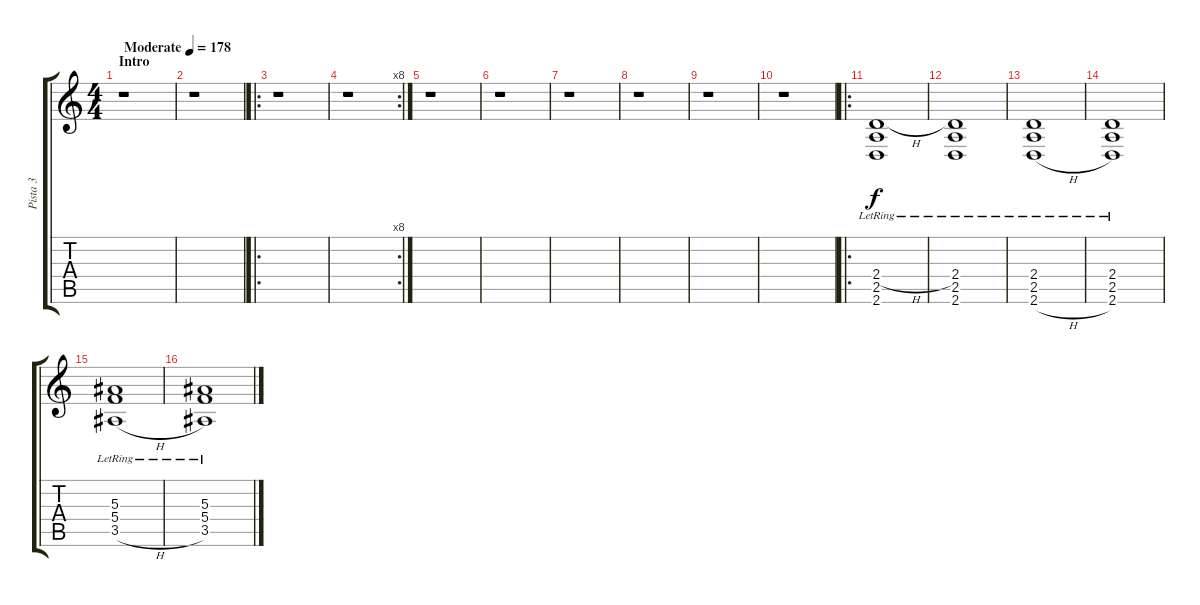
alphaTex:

\track ("Pista 3" "Pista 3") {instrument overdrivenguitar}
\staff {score tabs}
\tuning (D4 A3 F3 C3 G2 C2) {hide}
\ts (4 4)
\section ("" "Intro")
\tempo (178 "Moderate")
\clef g2
\ks c
r.1{dy f instrument overdrivenguitar} |
r.1 |
\ro
r.1 |
\rc 8
r.1 |
r.1 |
r.1 |
r.1 |
r.1 |
r.1 |
r.1 |
\ro
(2.4{h lr} 2.5 2.6).1 |
(2.4{lr} 2.5 2.6).1 |
(2.4 2.5 2.6{h lr}).1 |
(2.4 2.5{lr} 2.6).1 |
(5.3 5.4 3.5{h lr}).1 |
(5.3 5.4 3.5{lr}).1
